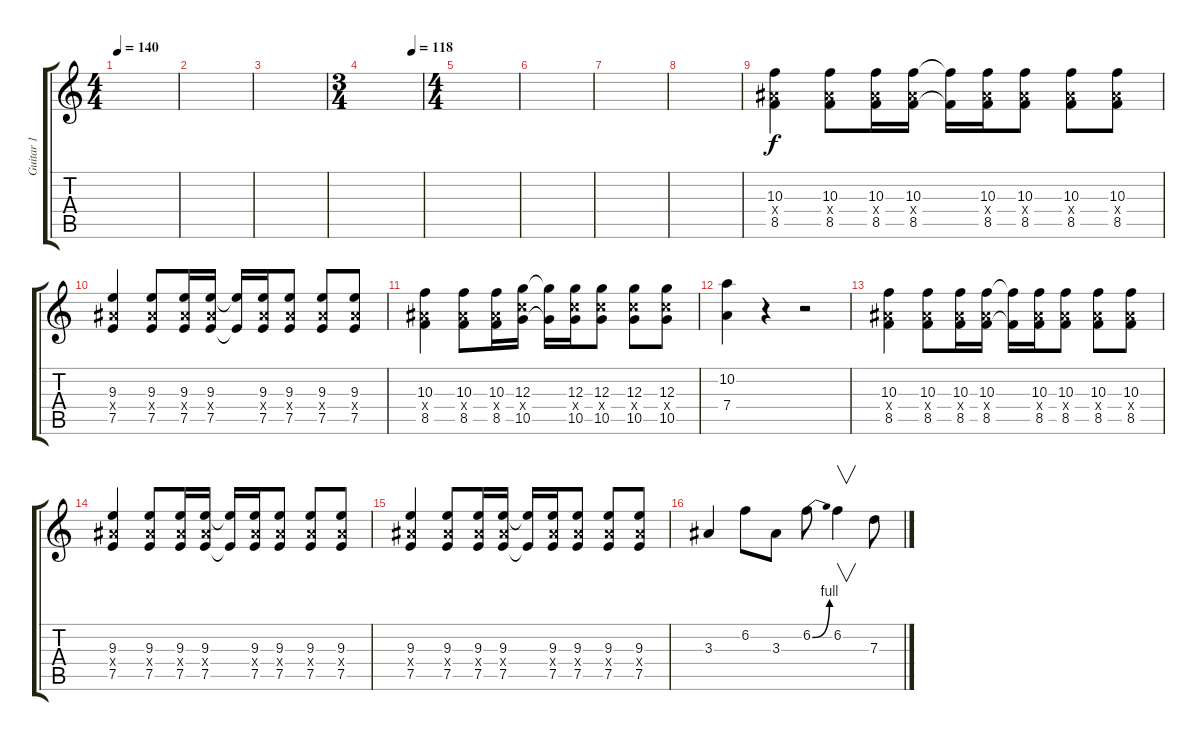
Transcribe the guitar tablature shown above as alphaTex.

\track ("Guitar 1" "Guitar 1") {instrument overdrivenguitar}
\staff {score tabs}
\tuning (E4 B3 G3 D3 A2 E2) {hide}
\ts (4 4)
\tempo 140
\clef g2
\ks c
|
|
|
\ts (3 4)
\tempo (118 0.8333333333333334)
|
\ts (4 4)
|
|
|
|
(10.3 8.4{x} 8.5).4 (10.3 8.4{x} 8.5).8 (10.3 8.4{x} 8.5).16 (10.3 8.4{x} 8.5).16 (10.3{t} 8.5{t}).16 (10.3 8.4{x} 8.5).16 (10.3 8.4{x} 8.5).8 (10.3 8.4{x} 8.5).8 (10.3 8.4{x} 8.5).8 |
(9.3 8.4{x} 7.5).4 (9.3 8.4{x} 7.5).8 (9.3 8.4{x} 7.5).16 (9.3 8.4{x} 7.5).16 (9.3{t} 7.5{t}).16 (9.3 8.4{x} 7.5).16 (9.3 8.4{x} 7.5).8 (9.3 8.4{x} 7.5).8 (9.3 8.4{x} 7.5).8 |
(10.3 8.4{x} 8.5).4 (10.3 8.4{x} 8.5).8 (10.3 8.4{x} 8.5).16 (12.3 10.4{x} 10.5).16 (12.3{t} 10.5{t}).16 (12.3 10.4{x} 10.5).16 (12.3 10.4{x} 10.5).8 (12.3 10.4{x} 10.5).8 (12.3 10.4{x} 10.5).8 |
(10.2 7.4).4 r.4 r.2 |
(10.3 8.4{x} 8.5).4 (10.3 8.4{x} 8.5).8 (10.3 8.4{x} 8.5).16 (10.3 8.4{x} 8.5).16 (10.3{t} 8.5{t}).16 (10.3 8.4{x} 8.5).16 (10.3 8.4{x} 8.5).8 (10.3 8.4{x} 8.5).8 (10.3 8.4{x} 8.5).8 |
(9.3 8.4{x} 7.5).4 (9.3 8.4{x} 7.5).8 (9.3 8.4{x} 7.5).16 (9.3 8.4{x} 7.5).16 (9.3{t} 7.5{t}).16 (9.3 8.4{x} 7.5).16 (9.3 8.4{x} 7.5).8 (9.3 8.4{x} 7.5).8 (9.3 8.4{x} 7.5).8 |
(9.3 8.4{x} 7.5).4 (9.3 8.4{x} 7.5).8 (9.3 8.4{x} 7.5).16 (9.3 8.4{x} 7.5).16 (9.3{t} 7.5{t}).16 (9.3 8.4{x} 7.5).16 (9.3 8.4{x} 7.5).8 (9.3 8.4{x} 7.5).8 (9.3 8.4{x} 7.5).8 |
3.3.4 6.2.8 3.3.8 6.2{be (bend 0 0 60 4)}.8 6.2.4{v} 7.3.8
